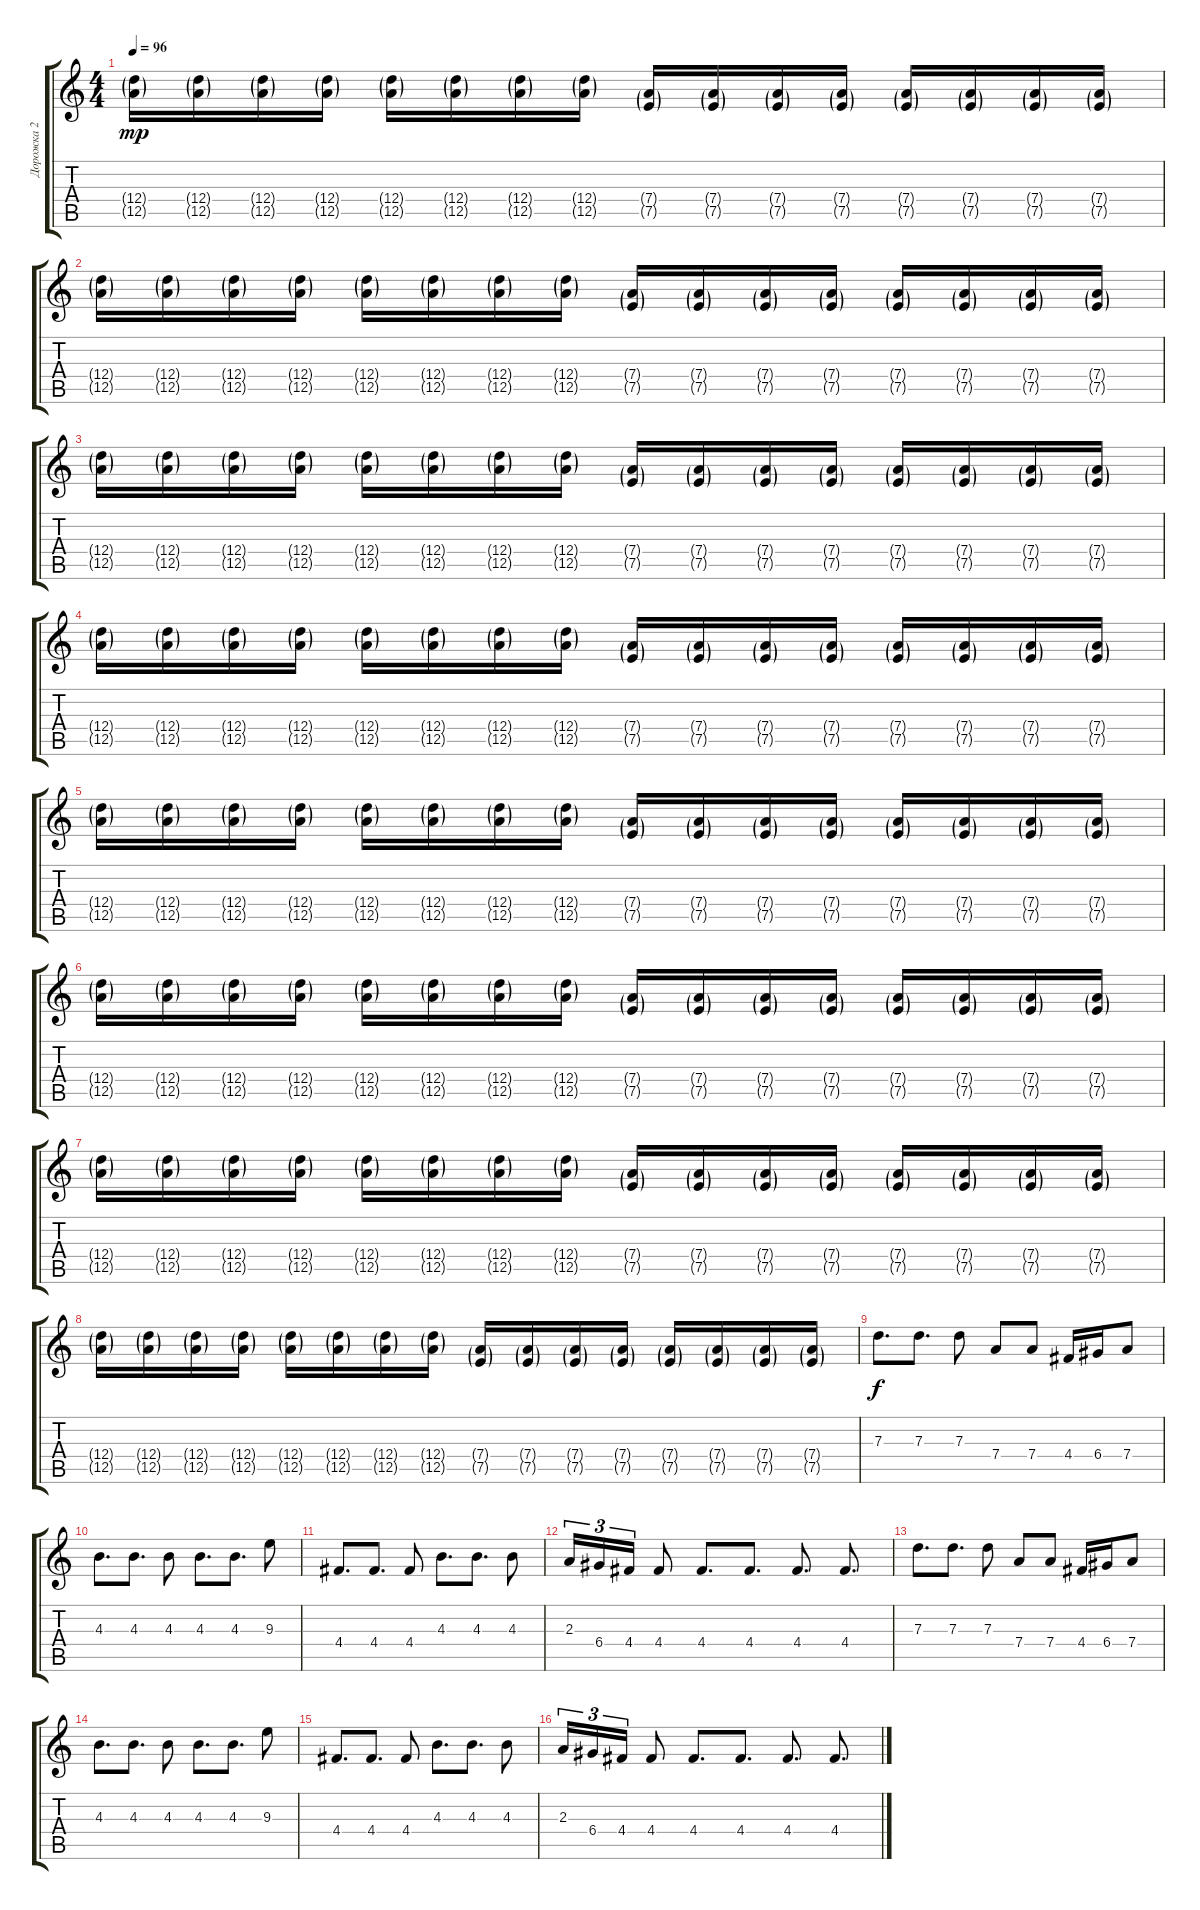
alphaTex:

\track ("Дорожка 2" "Дорожка 2") {instrument distortionguitar}
\staff {score tabs}
\tuning (E4 B3 G3 D3 A2 E2) {hide}
\ts (4 4)
\tempo 96
\clef g2
\ks c
(12.4{g} 12.5{g}).16{dy mp} (12.4{g} 12.5{g}).16 (12.4{g} 12.5{g}).16 (12.4{g} 12.5{g}).16 (12.4{g} 12.5{g}).16 (12.4{g} 12.5{g}).16 (12.4{g} 12.5{g}).16 (12.4{g} 12.5{g}).16 (7.4{g} 7.5{g}).16 (7.4{g} 7.5{g}).16 (7.4{g} 7.5{g}).16 (7.4{g} 7.5{g}).16 (7.4{g} 7.5{g}).16 (7.4{g} 7.5{g}).16 (7.4{g} 7.5{g}).16 (7.4{g} 7.5{g}).16 |
(12.4{g} 12.5{g}).16 (12.4{g} 12.5{g}).16 (12.4{g} 12.5{g}).16 (12.4{g} 12.5{g}).16 (12.4{g} 12.5{g}).16 (12.4{g} 12.5{g}).16 (12.4{g} 12.5{g}).16 (12.4{g} 12.5{g}).16 (7.4{g} 7.5{g}).16 (7.4{g} 7.5{g}).16 (7.4{g} 7.5{g}).16 (7.4{g} 7.5{g}).16 (7.4{g} 7.5{g}).16 (7.4{g} 7.5{g}).16 (7.4{g} 7.5{g}).16 (7.4{g} 7.5{g}).16 |
(12.4{g} 12.5{g}).16 (12.4{g} 12.5{g}).16 (12.4{g} 12.5{g}).16 (12.4{g} 12.5{g}).16 (12.4{g} 12.5{g}).16 (12.4{g} 12.5{g}).16 (12.4{g} 12.5{g}).16 (12.4{g} 12.5{g}).16 (7.4{g} 7.5{g}).16 (7.4{g} 7.5{g}).16 (7.4{g} 7.5{g}).16 (7.4{g} 7.5{g}).16 (7.4{g} 7.5{g}).16 (7.4{g} 7.5{g}).16 (7.4{g} 7.5{g}).16 (7.4{g} 7.5{g}).16 |
(12.4{g} 12.5{g}).16 (12.4{g} 12.5{g}).16 (12.4{g} 12.5{g}).16 (12.4{g} 12.5{g}).16 (12.4{g} 12.5{g}).16 (12.4{g} 12.5{g}).16 (12.4{g} 12.5{g}).16 (12.4{g} 12.5{g}).16 (7.4{g} 7.5{g}).16 (7.4{g} 7.5{g}).16 (7.4{g} 7.5{g}).16 (7.4{g} 7.5{g}).16 (7.4{g} 7.5{g}).16 (7.4{g} 7.5{g}).16 (7.4{g} 7.5{g}).16 (7.4{g} 7.5{g}).16 |
(12.4{g} 12.5{g}).16 (12.4{g} 12.5{g}).16 (12.4{g} 12.5{g}).16 (12.4{g} 12.5{g}).16 (12.4{g} 12.5{g}).16 (12.4{g} 12.5{g}).16 (12.4{g} 12.5{g}).16 (12.4{g} 12.5{g}).16 (7.4{g} 7.5{g}).16 (7.4{g} 7.5{g}).16 (7.4{g} 7.5{g}).16 (7.4{g} 7.5{g}).16 (7.4{g} 7.5{g}).16 (7.4{g} 7.5{g}).16 (7.4{g} 7.5{g}).16 (7.4{g} 7.5{g}).16 |
(12.4{g} 12.5{g}).16 (12.4{g} 12.5{g}).16 (12.4{g} 12.5{g}).16 (12.4{g} 12.5{g}).16 (12.4{g} 12.5{g}).16 (12.4{g} 12.5{g}).16 (12.4{g} 12.5{g}).16 (12.4{g} 12.5{g}).16 (7.4{g} 7.5{g}).16 (7.4{g} 7.5{g}).16 (7.4{g} 7.5{g}).16 (7.4{g} 7.5{g}).16 (7.4{g} 7.5{g}).16 (7.4{g} 7.5{g}).16 (7.4{g} 7.5{g}).16 (7.4{g} 7.5{g}).16 |
(12.4{g} 12.5{g}).16 (12.4{g} 12.5{g}).16 (12.4{g} 12.5{g}).16 (12.4{g} 12.5{g}).16 (12.4{g} 12.5{g}).16 (12.4{g} 12.5{g}).16 (12.4{g} 12.5{g}).16 (12.4{g} 12.5{g}).16 (7.4{g} 7.5{g}).16 (7.4{g} 7.5{g}).16 (7.4{g} 7.5{g}).16 (7.4{g} 7.5{g}).16 (7.4{g} 7.5{g}).16 (7.4{g} 7.5{g}).16 (7.4{g} 7.5{g}).16 (7.4{g} 7.5{g}).16 |
(12.4{g} 12.5{g}).16 (12.4{g} 12.5{g}).16 (12.4{g} 12.5{g}).16 (12.4{g} 12.5{g}).16 (12.4{g} 12.5{g}).16 (12.4{g} 12.5{g}).16 (12.4{g} 12.5{g}).16 (12.4{g} 12.5{g}).16 (7.4{g} 7.5{g}).16 (7.4{g} 7.5{g}).16 (7.4{g} 7.5{g}).16 (7.4{g} 7.5{g}).16 (7.4{g} 7.5{g}).16 (7.4{g} 7.5{g}).16 (7.4{g} 7.5{g}).16 (7.4{g} 7.5{g}).16 |
7.3.8{d dy f} 7.3.8{d} 7.3.8 7.4.8 7.4.8 4.4.16 6.4.16 7.4.8 |
4.3.8{d} 4.3.8{d} 4.3.8 4.3.8{d} 4.3.8{d} 9.3.8 |
4.4.8{d} 4.4.8{d} 4.4.8 4.3.8{d} 4.3.8{d} 4.3.8 |
2.3.16{tu (3 2)} 6.4.16{tu (3 2)} 4.4.16{tu (3 2)} 4.4.8 4.4.8{d} 4.4.8{d} 4.4.8{d} 4.4.8{d} |
7.3.8{d} 7.3.8{d} 7.3.8 7.4.8 7.4.8 4.4.16 6.4.16 7.4.8 |
4.3.8{d} 4.3.8{d} 4.3.8 4.3.8{d} 4.3.8{d} 9.3.8 |
4.4.8{d} 4.4.8{d} 4.4.8 4.3.8{d} 4.3.8{d} 4.3.8 |
2.3.16{tu (3 2)} 6.4.16{tu (3 2)} 4.4.16{tu (3 2)} 4.4.8 4.4.8{d} 4.4.8{d} 4.4.8{d} 4.4.8{d}
